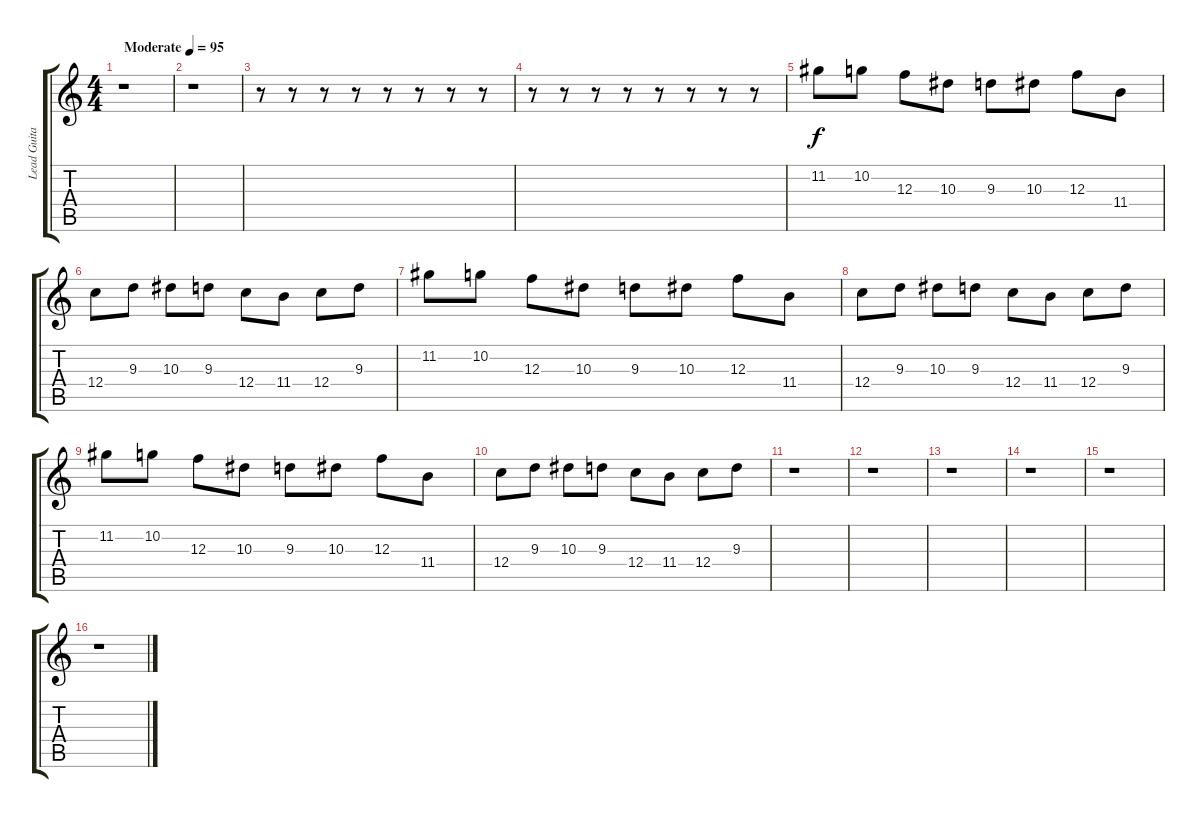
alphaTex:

\track ("Lead Guitar" "Lead Guita") {instrument overdrivenguitar}
\staff {score tabs}
\tuning (D4 A3 F3 C3 G2 C2) {hide}
\ts (4 4)
\tempo (95 "Moderate")
\clef g2
\ks c
r.1{dy f instrument overdrivenguitar} |
r.1 |
r.8 r.8 r.8 r.8 r.8 r.8 r.8 r.8 |
r.8 r.8 r.8 r.8 r.8 r.8 r.8 r.8 |
11.2.8 10.2.8 12.3.8 10.3.8 9.3.8 10.3.8 12.3.8 11.4.8 |
12.4.8 9.3.8 10.3.8 9.3.8 12.4.8 11.4.8 12.4.8 9.3.8 |
11.2.8 10.2.8 12.3.8 10.3.8 9.3.8 10.3.8 12.3.8 11.4.8 |
12.4.8 9.3.8 10.3.8 9.3.8 12.4.8 11.4.8 12.4.8 9.3.8 |
11.2.8 10.2.8 12.3.8 10.3.8 9.3.8 10.3.8 12.3.8 11.4.8 |
12.4.8 9.3.8 10.3.8 9.3.8 12.4.8 11.4.8 12.4.8 9.3.8 |
r.1 |
r.1 |
r.1 |
r.1 |
r.1 |
r.1
